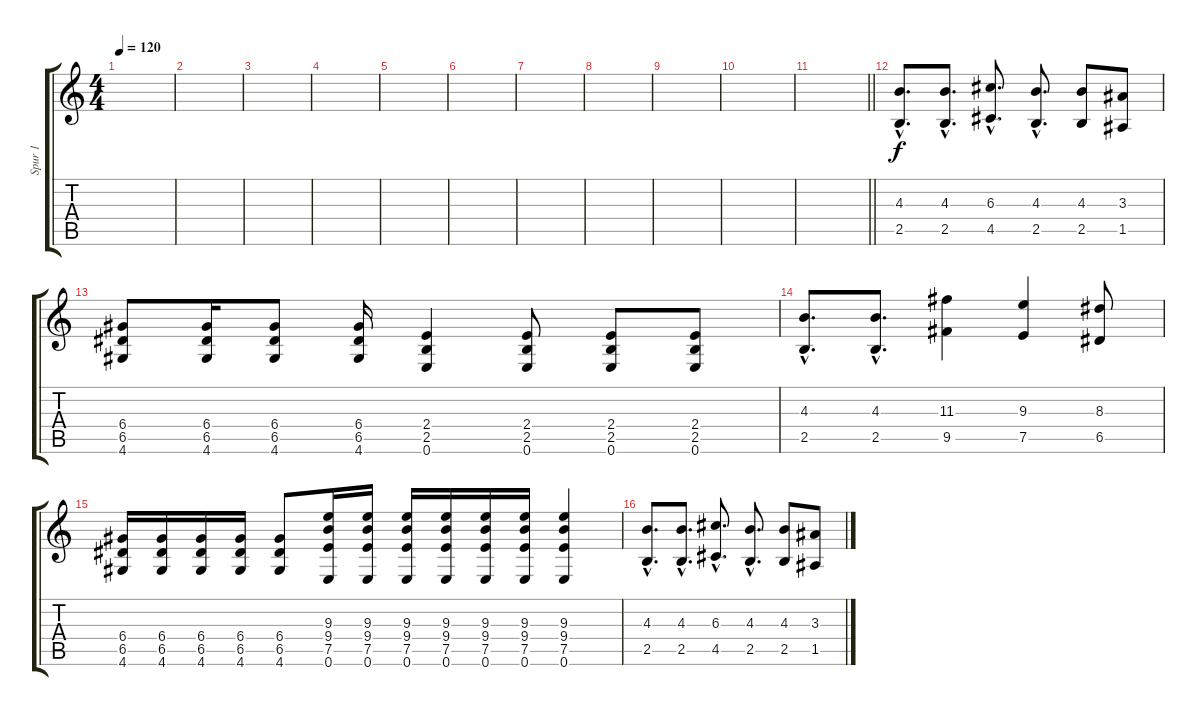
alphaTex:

\track ("Spur 1" "Spur 1") {instrument distortionguitar}
\staff {score tabs}
\tuning (E4 B3 G3 D3 A2 E2) {hide}
\ts (4 4)
\tempo 120
\clef g2
\ks c
|
|
|
|
|
|
|
|
|
|
\barLineRight lightlight
|
\section ("" "")
(4.3{hac} 2.5{hac}).8{d} (4.3{hac} 2.5{hac}).8{d} (6.3{hac} 4.5{hac}).8{d} (4.3{hac} 2.5{hac}).8{d} (4.3 2.5).8 (3.3 1.5).8 |
(6.4 6.5 4.6).8 (6.4 6.5 4.6).16 (6.4 6.5 4.6).8 (6.4 6.5 4.6).16 (2.4 2.5 0.6).4 (2.4 2.5 0.6).8 (2.4 2.5 0.6).8 (2.4 2.5 0.6).8 |
(4.3{hac} 2.5{hac}).8{d} (4.3{hac} 2.5{hac}).8{d} (11.3 9.5).4 (9.3 7.5).4 (8.3 6.5).8 |
(6.4 6.5 4.6).16 (6.4 6.5 4.6).16 (6.4 6.5 4.6).16 (6.4 6.5 4.6).16 (6.4 6.5 4.6).8 (9.3 9.4 7.5 0.6).16 (9.3 9.4 7.5 0.6).16 (9.3 9.4 7.5 0.6).16 (9.3 9.4 7.5 0.6).16 (9.3 9.4 7.5 0.6).16 (9.3 9.4 7.5 0.6).16 (9.3 9.4 7.5 0.6).4 |
(4.3{hac} 2.5{hac}).8{d} (4.3{hac} 2.5{hac}).8{d} (6.3{hac} 4.5{hac}).8{d} (4.3{hac} 2.5{hac}).8{d} (4.3 2.5).8 (3.3 1.5).8
